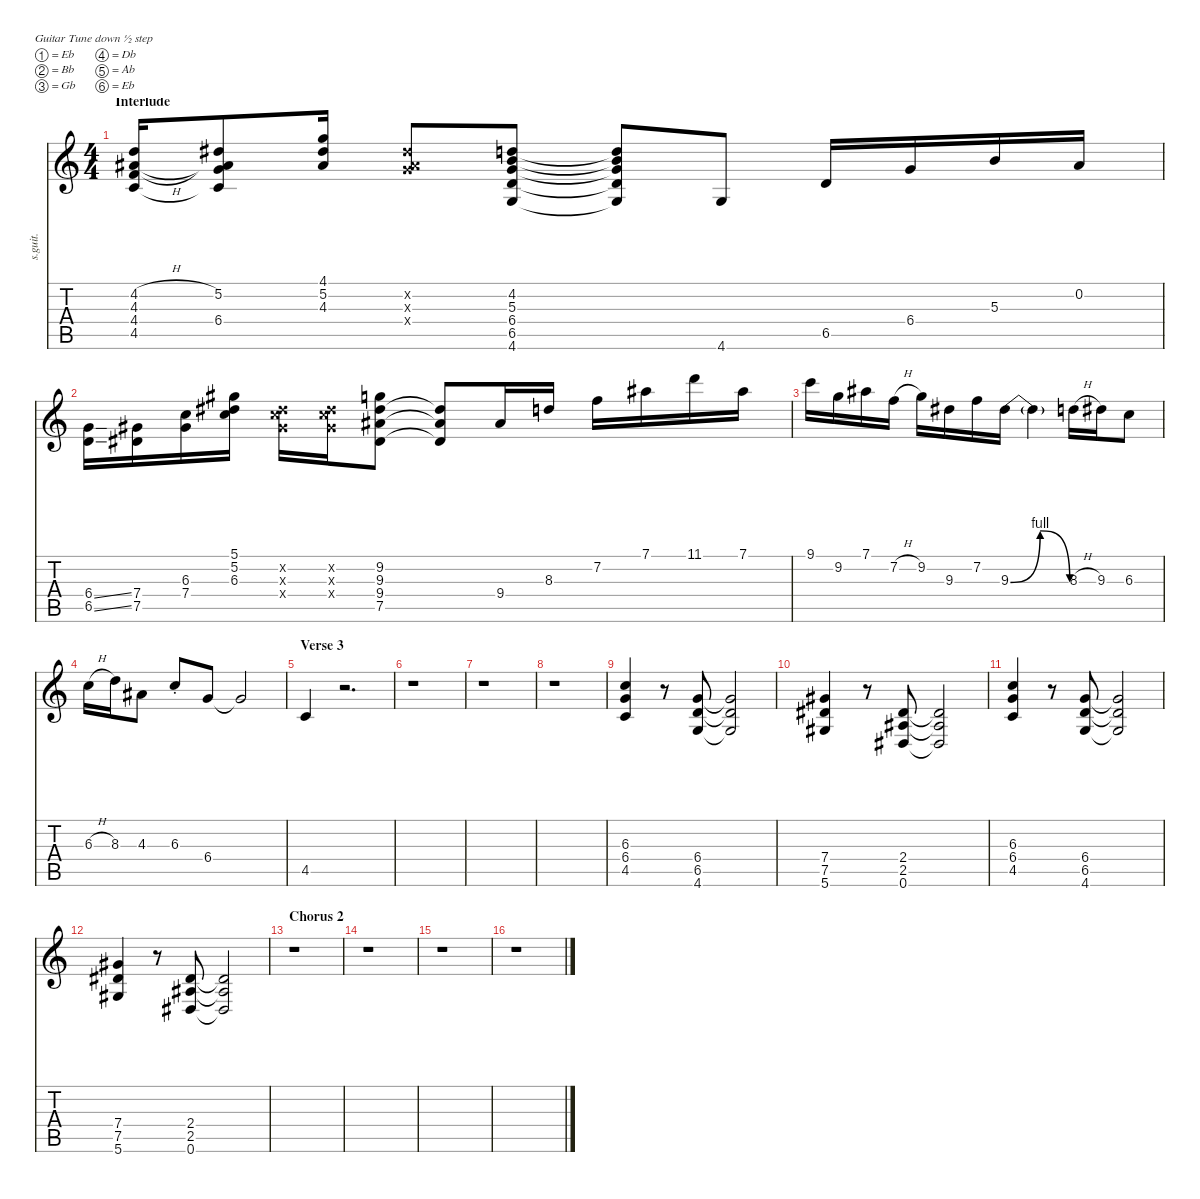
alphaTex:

\defaultSystemsLayout 4
\hideDynamics
\bracketExtendMode nobrackets
\track ("Lead Guitar (Rivers Cuomo)" "s.guit.") {instrument electricguitarclean}
\staff {score tabs}
\tuning (Eb4 Bb3 Gb3 Db3 Ab2 Eb2)
\ts (4 4)
\section ("" "Interlude")
\tempo (76 hide)
\clef g2
\ks c
(4.2{h} 4.3{acc #} 4.4{h} 4.5).16{lyrics (0 "") lyrics (1 "") lyrics (2 "") lyrics (3 "") lyrics (4 "") lyrics (5 "") lyrics (6 "") lyrics (7 "") lyrics (8 "") lyrics (9 "") dy f} (5.2{acc #} 4.3{t acc #} 6.4 4.5{t}).8{lyrics (0 "") lyrics (1 "") lyrics (2 "") lyrics (3 "") lyrics (4 "") lyrics (5 "") lyrics (6 "") lyrics (7 "") lyrics (8 "") lyrics (9 "")} (4.1 5.2{acc #} 4.3{acc #}).16{lyrics (0 "") lyrics (1 "") lyrics (2 "") lyrics (3 "") lyrics (4 "") lyrics (5 "") lyrics (6 "") lyrics (7 "") lyrics (8 "") lyrics (9 "")} (5.2{x acc #} 4.3{x acc #} 6.4{x}).8{lyrics (0 "") lyrics (1 "") lyrics (2 "") lyrics (3 "") lyrics (4 "") lyrics (5 "") lyrics (6 "") lyrics (7 "") lyrics (8 "") lyrics (9 "")} (4.2 5.3 6.4 6.5 4.6).8{lyrics (0 "") lyrics (1 "") lyrics (2 "") lyrics (3 "") lyrics (4 "") lyrics (5 "") lyrics (6 "") lyrics (7 "") lyrics (8 "") lyrics (9 "")} (4.2{t} 5.3{t} 6.4{t} 6.5{t} 4.6{t}).8{lyrics (0 "") lyrics (1 "") lyrics (2 "") lyrics (3 "") lyrics (4 "") lyrics (5 "") lyrics (6 "") lyrics (7 "") lyrics (8 "") lyrics (9 "")} 4.6.8{lyrics (0 "") lyrics (1 "") lyrics (2 "") lyrics (3 "") lyrics (4 "") lyrics (5 "") lyrics (6 "") lyrics (7 "") lyrics (8 "") lyrics (9 "")} 6.5.16{lyrics (0 "") lyrics (1 "") lyrics (2 "") lyrics (3 "") lyrics (4 "") lyrics (5 "") lyrics (6 "") lyrics (7 "") lyrics (8 "") lyrics (9 "")} 6.4.16{lyrics (0 "") lyrics (1 "") lyrics (2 "") lyrics (3 "") lyrics (4 "") lyrics (5 "") lyrics (6 "") lyrics (7 "") lyrics (8 "") lyrics (9 "")} 5.3.16{lyrics (0 "") lyrics (1 "") lyrics (2 "") lyrics (3 "") lyrics (4 "") lyrics (5 "") lyrics (6 "") lyrics (7 "") lyrics (8 "") lyrics (9 "")} 0.2{acc #}.16{lyrics (0 "") lyrics (1 "") lyrics (2 "") lyrics (3 "") lyrics (4 "") lyrics (5 "") lyrics (6 "") lyrics (7 "") lyrics (8 "") lyrics (9 "")} |
(6.4{ss} 6.5{ss}).16{lyrics (0 "") lyrics (1 "") lyrics (2 "") lyrics (3 "") lyrics (4 "") lyrics (5 "") lyrics (6 "") lyrics (7 "") lyrics (8 "") lyrics (9 "")} (7.4{acc #} 7.5{acc #}).16{lyrics (0 "") lyrics (1 "") lyrics (2 "") lyrics (3 "") lyrics (4 "") lyrics (5 "") lyrics (6 "") lyrics (7 "") lyrics (8 "") lyrics (9 "")} (6.3 7.4{acc #}).16{lyrics (0 "") lyrics (1 "") lyrics (2 "") lyrics (3 "") lyrics (4 "") lyrics (5 "") lyrics (6 "") lyrics (7 "") lyrics (8 "") lyrics (9 "")} (5.1{acc #} 5.2{acc #} 6.3).16{lyrics (0 "") lyrics (1 "") lyrics (2 "") lyrics (3 "") lyrics (4 "") lyrics (5 "") lyrics (6 "") lyrics (7 "") lyrics (8 "") lyrics (9 "")} (5.2{x acc #} 6.3{x} 7.4{x acc #}).16{lyrics (0 "") lyrics (1 "") lyrics (2 "") lyrics (3 "") lyrics (4 "") lyrics (5 "") lyrics (6 "") lyrics (7 "") lyrics (8 "") lyrics (9 "")} (5.2{x acc #} 6.3{x} 7.4{x acc #}).16{lyrics (0 "") lyrics (1 "") lyrics (2 "") lyrics (3 "") lyrics (4 "") lyrics (5 "") lyrics (6 "") lyrics (7 "") lyrics (8 "") lyrics (9 "")} (9.2 9.3{acc #} 9.4{acc #} 7.5{acc #}).8{lyrics (0 "") lyrics (1 "") lyrics (2 "") lyrics (3 "") lyrics (4 "") lyrics (5 "") lyrics (6 "") lyrics (7 "") lyrics (8 "") lyrics (9 "")} (9.3{t acc #} 9.4{t acc #} 7.5{t acc #}).8{lyrics (0 "") lyrics (1 "") lyrics (2 "") lyrics (3 "") lyrics (4 "") lyrics (5 "") lyrics (6 "") lyrics (7 "") lyrics (8 "") lyrics (9 "")} 9.4{acc #}.16{lyrics (0 "") lyrics (1 "") lyrics (2 "") lyrics (3 "") lyrics (4 "") lyrics (5 "") lyrics (6 "") lyrics (7 "") lyrics (8 "") lyrics (9 "")} 8.3.16{lyrics (0 "") lyrics (1 "") lyrics (2 "") lyrics (3 "") lyrics (4 "") lyrics (5 "") lyrics (6 "") lyrics (7 "") lyrics (8 "") lyrics (9 "")} 7.2.16{lyrics (0 "") lyrics (1 "") lyrics (2 "") lyrics (3 "") lyrics (4 "") lyrics (5 "") lyrics (6 "") lyrics (7 "") lyrics (8 "") lyrics (9 "")} 7.1{acc #}.16{lyrics (0 "") lyrics (1 "") lyrics (2 "") lyrics (3 "") lyrics (4 "") lyrics (5 "") lyrics (6 "") lyrics (7 "") lyrics (8 "") lyrics (9 "")} 11.1.16{lyrics (0 "") lyrics (1 "") lyrics (2 "") lyrics (3 "") lyrics (4 "") lyrics (5 "") lyrics (6 "") lyrics (7 "") lyrics (8 "") lyrics (9 "")} 7.1{acc #}.16{lyrics (0 "") lyrics (1 "") lyrics (2 "") lyrics (3 "") lyrics (4 "") lyrics (5 "") lyrics (6 "") lyrics (7 "") lyrics (8 "") lyrics (9 "")} |
9.1.16{lyrics (0 "") lyrics (1 "") lyrics (2 "") lyrics (3 "") lyrics (4 "") lyrics (5 "") lyrics (6 "") lyrics (7 "") lyrics (8 "") lyrics (9 "")} 9.2.16{lyrics (0 "") lyrics (1 "") lyrics (2 "") lyrics (3 "") lyrics (4 "") lyrics (5 "") lyrics (6 "") lyrics (7 "") lyrics (8 "") lyrics (9 "")} 7.1{acc #}.16{lyrics (0 "") lyrics (1 "") lyrics (2 "") lyrics (3 "") lyrics (4 "") lyrics (5 "") lyrics (6 "") lyrics (7 "") lyrics (8 "") lyrics (9 "")} 7.2{h}.16{lyrics (0 "") lyrics (1 "") lyrics (2 "") lyrics (3 "") lyrics (4 "") lyrics (5 "") lyrics (6 "") lyrics (7 "") lyrics (8 "") lyrics (9 "")} 9.2.16{lyrics (0 "") lyrics (1 "") lyrics (2 "") lyrics (3 "") lyrics (4 "") lyrics (5 "") lyrics (6 "") lyrics (7 "") lyrics (8 "") lyrics (9 "")} 9.3{acc #}.16{lyrics (0 "") lyrics (1 "") lyrics (2 "") lyrics (3 "") lyrics (4 "") lyrics (5 "") lyrics (6 "") lyrics (7 "") lyrics (8 "") lyrics (9 "")} 7.2.16{lyrics (0 "") lyrics (1 "") lyrics (2 "") lyrics (3 "") lyrics (4 "") lyrics (5 "") lyrics (6 "") lyrics (7 "") lyrics (8 "") lyrics (9 "")} 9.3{be (bendrelease 0 0 30 4 30 4 60 0) acc #}.16{lyrics (0 "") lyrics (1 "") lyrics (2 "") lyrics (3 "") lyrics (4 "") lyrics (5 "") lyrics (6 "") lyrics (7 "") lyrics (8 "") lyrics (9 "")} 9.3{t acc #}.4{lyrics (0 "") lyrics (1 "") lyrics (2 "") lyrics (3 "") lyrics (4 "") lyrics (5 "") lyrics (6 "") lyrics (7 "") lyrics (8 "") lyrics (9 "")} 8.3{h}.16{lyrics (0 "") lyrics (1 "") lyrics (2 "") lyrics (3 "") lyrics (4 "") lyrics (5 "") lyrics (6 "") lyrics (7 "") lyrics (8 "") lyrics (9 "")} 9.3{acc #}.16{lyrics (0 "") lyrics (1 "") lyrics (2 "") lyrics (3 "") lyrics (4 "") lyrics (5 "") lyrics (6 "") lyrics (7 "") lyrics (8 "") lyrics (9 "")} 6.3.8{lyrics (0 "") lyrics (1 "") lyrics (2 "") lyrics (3 "") lyrics (4 "") lyrics (5 "") lyrics (6 "") lyrics (7 "") lyrics (8 "") lyrics (9 "")} |
6.3{h}.16{lyrics (0 "") lyrics (1 "") lyrics (2 "") lyrics (3 "") lyrics (4 "") lyrics (5 "") lyrics (6 "") lyrics (7 "") lyrics (8 "") lyrics (9 "")} 8.3.16{lyrics (0 "") lyrics (1 "") lyrics (2 "") lyrics (3 "") lyrics (4 "") lyrics (5 "") lyrics (6 "") lyrics (7 "") lyrics (8 "") lyrics (9 "")} 4.3{acc #}.8{lyrics (0 "") lyrics (1 "") lyrics (2 "") lyrics (3 "") lyrics (4 "") lyrics (5 "") lyrics (6 "") lyrics (7 "") lyrics (8 "") lyrics (9 "")} 6.3{st}.8{lyrics (0 "") lyrics (1 "") lyrics (2 "") lyrics (3 "") lyrics (4 "") lyrics (5 "") lyrics (6 "") lyrics (7 "") lyrics (8 "") lyrics (9 "")} 6.4.8{lyrics (0 "") lyrics (1 "") lyrics (2 "") lyrics (3 "") lyrics (4 "") lyrics (5 "") lyrics (6 "") lyrics (7 "") lyrics (8 "") lyrics (9 "")} 6.4{t}.2{lyrics (0 "") lyrics (1 "") lyrics (2 "") lyrics (3 "") lyrics (4 "") lyrics (5 "") lyrics (6 "") lyrics (7 "") lyrics (8 "") lyrics (9 "")} |
\section ("" "Verse 3")
4.5.4{lyrics (0 "") lyrics (1 "") lyrics (2 "") lyrics (3 "") lyrics (4 "") lyrics (5 "") lyrics (6 "") lyrics (7 "") lyrics (8 "") lyrics (9 "")} r.2{d} |
r.1 |
r.1 |
r.1 |
(6.3 6.4 4.5).4{lyrics (0 "") lyrics (1 "") lyrics (2 "") lyrics (3 "") lyrics (4 "") lyrics (5 "") lyrics (6 "") lyrics (7 "") lyrics (8 "") lyrics (9 "")} r.8 (6.4 6.5 4.6).8{lyrics (0 "") lyrics (1 "") lyrics (2 "") lyrics (3 "") lyrics (4 "") lyrics (5 "") lyrics (6 "") lyrics (7 "") lyrics (8 "") lyrics (9 "")} (6.4{t} 6.5{t} 4.6{t}).2{lyrics (0 "") lyrics (1 "") lyrics (2 "") lyrics (3 "") lyrics (4 "") lyrics (5 "") lyrics (6 "") lyrics (7 "") lyrics (8 "") lyrics (9 "")} |
(7.4{acc #} 7.5{acc #} 5.6{acc #}).4{lyrics (0 "") lyrics (1 "") lyrics (2 "") lyrics (3 "") lyrics (4 "") lyrics (5 "") lyrics (6 "") lyrics (7 "") lyrics (8 "") lyrics (9 "")} r.8 (2.4{acc #} 2.5{acc #} 0.6{acc #}).8{lyrics (0 "") lyrics (1 "") lyrics (2 "") lyrics (3 "") lyrics (4 "") lyrics (5 "") lyrics (6 "") lyrics (7 "") lyrics (8 "") lyrics (9 "")} (2.4{t acc #} 2.5{t acc #} 0.6{t acc #}).2{lyrics (0 "") lyrics (1 "") lyrics (2 "") lyrics (3 "") lyrics (4 "") lyrics (5 "") lyrics (6 "") lyrics (7 "") lyrics (8 "") lyrics (9 "")} |
(6.3 6.4 4.5).4{lyrics (0 "") lyrics (1 "") lyrics (2 "") lyrics (3 "") lyrics (4 "") lyrics (5 "") lyrics (6 "") lyrics (7 "") lyrics (8 "") lyrics (9 "")} r.8 (6.4 6.5 4.6).8{lyrics (0 "") lyrics (1 "") lyrics (2 "") lyrics (3 "") lyrics (4 "") lyrics (5 "") lyrics (6 "") lyrics (7 "") lyrics (8 "") lyrics (9 "")} (6.4{t} 6.5{t} 4.6{t}).2{lyrics (0 "") lyrics (1 "") lyrics (2 "") lyrics (3 "") lyrics (4 "") lyrics (5 "") lyrics (6 "") lyrics (7 "") lyrics (8 "") lyrics (9 "")} |
(7.4{acc #} 7.5{acc #} 5.6{acc #}).4{lyrics (0 "") lyrics (1 "") lyrics (2 "") lyrics (3 "") lyrics (4 "") lyrics (5 "") lyrics (6 "") lyrics (7 "") lyrics (8 "") lyrics (9 "")} r.8 (2.4{acc #} 2.5{acc #} 0.6{acc #}).8{lyrics (0 "") lyrics (1 "") lyrics (2 "") lyrics (3 "") lyrics (4 "") lyrics (5 "") lyrics (6 "") lyrics (7 "") lyrics (8 "") lyrics (9 "")} (2.4{t acc #} 2.5{t acc #} 0.6{t acc #}).2{lyrics (0 "") lyrics (1 "") lyrics (2 "") lyrics (3 "") lyrics (4 "") lyrics (5 "") lyrics (6 "") lyrics (7 "") lyrics (8 "") lyrics (9 "")} |
\section ("" "Chorus 2")
r.1 |
r.1 |
r.1 |
r.1
